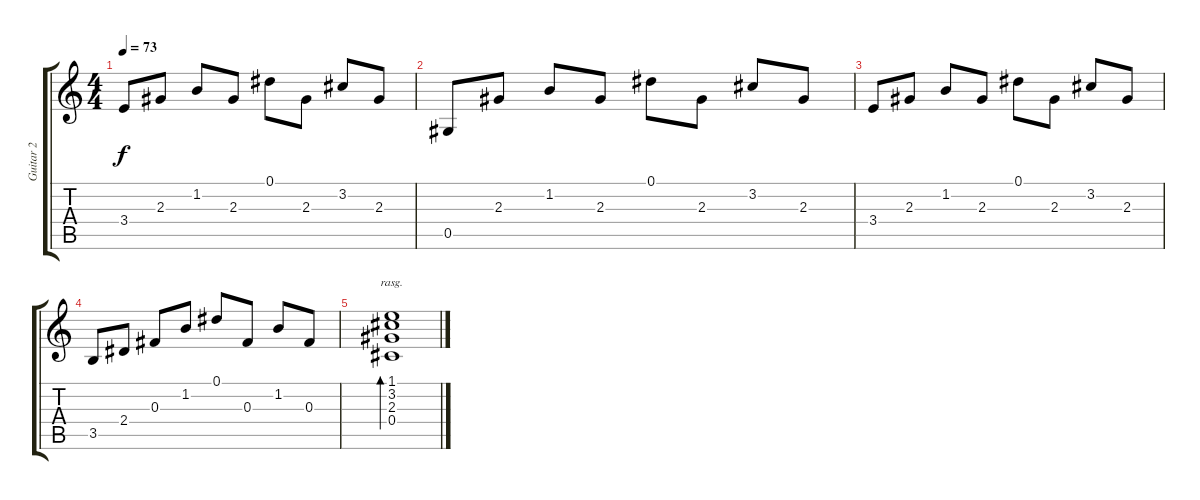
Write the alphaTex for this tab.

\track ("Guitar 2" "Guitar 2") {instrument acousticguitarsteel}
\staff {score tabs}
\tuning (Eb4 Bb3 Gb3 Db3 Ab2 Eb2) {hide}
\ts (4 4)
\tempo 73
\clef g2
\ks c
3.4.8{dy f} 2.3.8 1.2.8 2.3.8 0.1.8 2.3.8 3.2.8 2.3.8 |
0.5.8 2.3.8 1.2.8 2.3.8 0.1.8 2.3.8 3.2.8 2.3.8 |
3.4.8 2.3.8 1.2.8 2.3.8 0.1.8 2.3.8 3.2.8 2.3.8 |
3.5.8 2.4.8 0.3.8 1.2.8 0.1.8 0.3.8 1.2.8 0.3.8 |
(1.1 3.2 2.3 0.4).1{bd 240 rasg ii}
